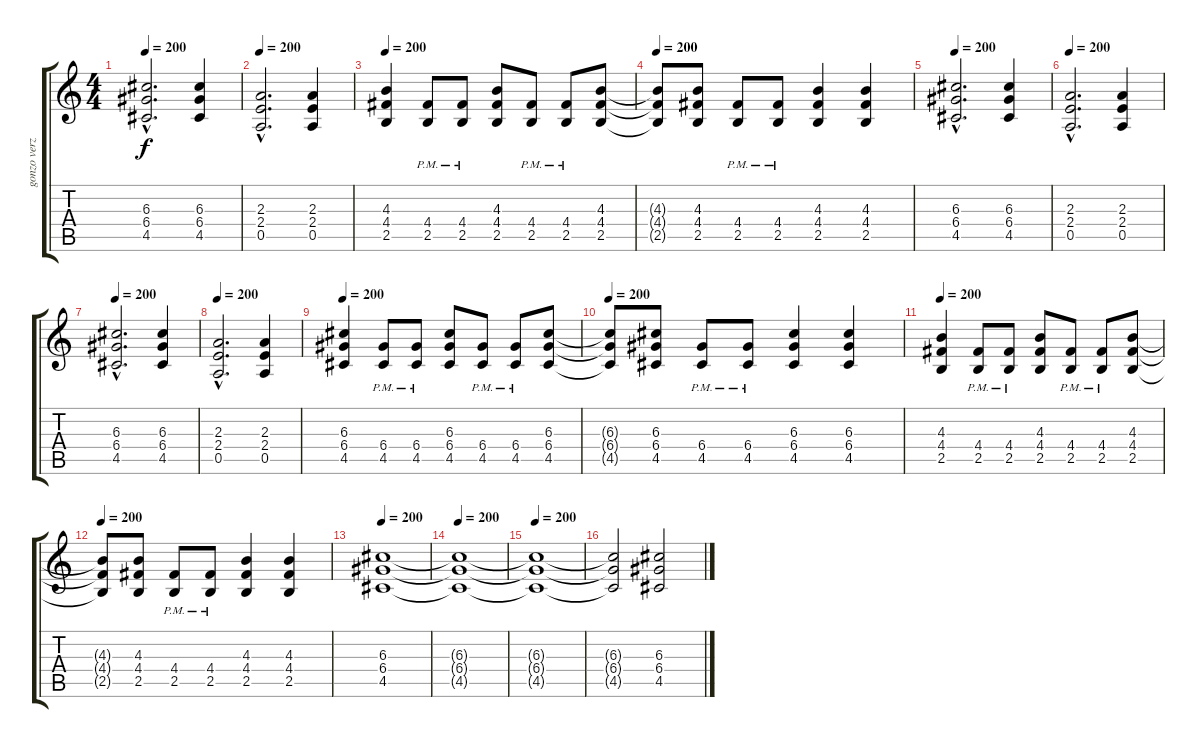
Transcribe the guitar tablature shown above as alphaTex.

\track ("gonzo verzerrt" "gonzo verz") {instrument distortionguitar}
\staff {score tabs}
\tuning (E4 B3 G3 D3 A2 E2) {hide}
\ts (4 4)
\tempo 200
\clef g2
\ks c
(6.3{hac} 6.4{hac} 4.5{hac}).2{d dy f} (6.3 6.4 4.5).4 |
\tempo 200
(2.3{hac} 2.4{hac} 0.5{hac}).2{d} (2.3 2.4 0.5).4 |
\tempo 200
(4.3 4.4 2.5).4 (4.4{pm} 2.5{pm}).8 (4.4{pm} 2.5{pm}).8 (4.3 4.4 2.5).8 (4.4{pm} 2.5{pm}).8 (4.4{pm} 2.5{pm}).8 (4.3 4.4 2.5).8 |
\tempo 200
(4.3{t} 4.4{t} 2.5{t}).8 (4.3 4.4 2.5).8 (4.4{pm} 2.5{pm}).8 (4.4{pm} 2.5{pm}).8 (4.3 4.4 2.5).4 (4.3 4.4 2.5).4 |
\tempo 200
(6.3{hac} 6.4{hac} 4.5{hac}).2{d} (6.3 6.4 4.5).4 |
\tempo 200
(2.3{hac} 2.4{hac} 0.5{hac}).2{d} (2.3 2.4 0.5).4 |
\tempo 200
(6.3{hac} 6.4{hac} 4.5{hac}).2{d} (6.3 6.4 4.5).4 |
\tempo 200
(2.3{hac} 2.4{hac} 0.5{hac}).2{d} (2.3 2.4 0.5).4 |
\tempo 200
(6.3 6.4 4.5).4 (6.4{pm} 4.5{pm}).8 (6.4{pm} 4.5{pm}).8 (6.3 6.4 4.5).8 (6.4{pm} 4.5{pm}).8 (6.4{pm} 4.5{pm}).8 (6.3 6.4 4.5).8 |
\tempo 200
(6.3{t} 6.4{t} 4.5{t}).8 (6.3 6.4 4.5).8 (6.4{pm} 4.5{pm}).8 (6.4{pm} 4.5{pm}).8 (6.3 6.4 4.5).4 (6.3 6.4 4.5).4 |
\tempo 200
(4.3 4.4 2.5).4 (4.4{pm} 2.5{pm}).8 (4.4{pm} 2.5{pm}).8 (4.3 4.4 2.5).8 (4.4{pm} 2.5{pm}).8 (4.4{pm} 2.5{pm}).8 (4.3 4.4 2.5).8 |
\tempo 200
(4.3{t} 4.4{t} 2.5{t}).8 (4.3 4.4 2.5).8 (4.4{pm} 2.5{pm}).8 (4.4{pm} 2.5{pm}).8 (4.3 4.4 2.5).4 (4.3 4.4 2.5).4 |
\tempo 200
(6.3 6.4 4.5).1 |
\tempo 200
(6.3{t} 6.4{t} 4.5{t}).1 |
\tempo 200
(6.3{t} 6.4{t} 4.5{t}).1 |
(6.3{t} 6.4{t} 4.5{t}).2 (6.3 6.4 4.5).2
